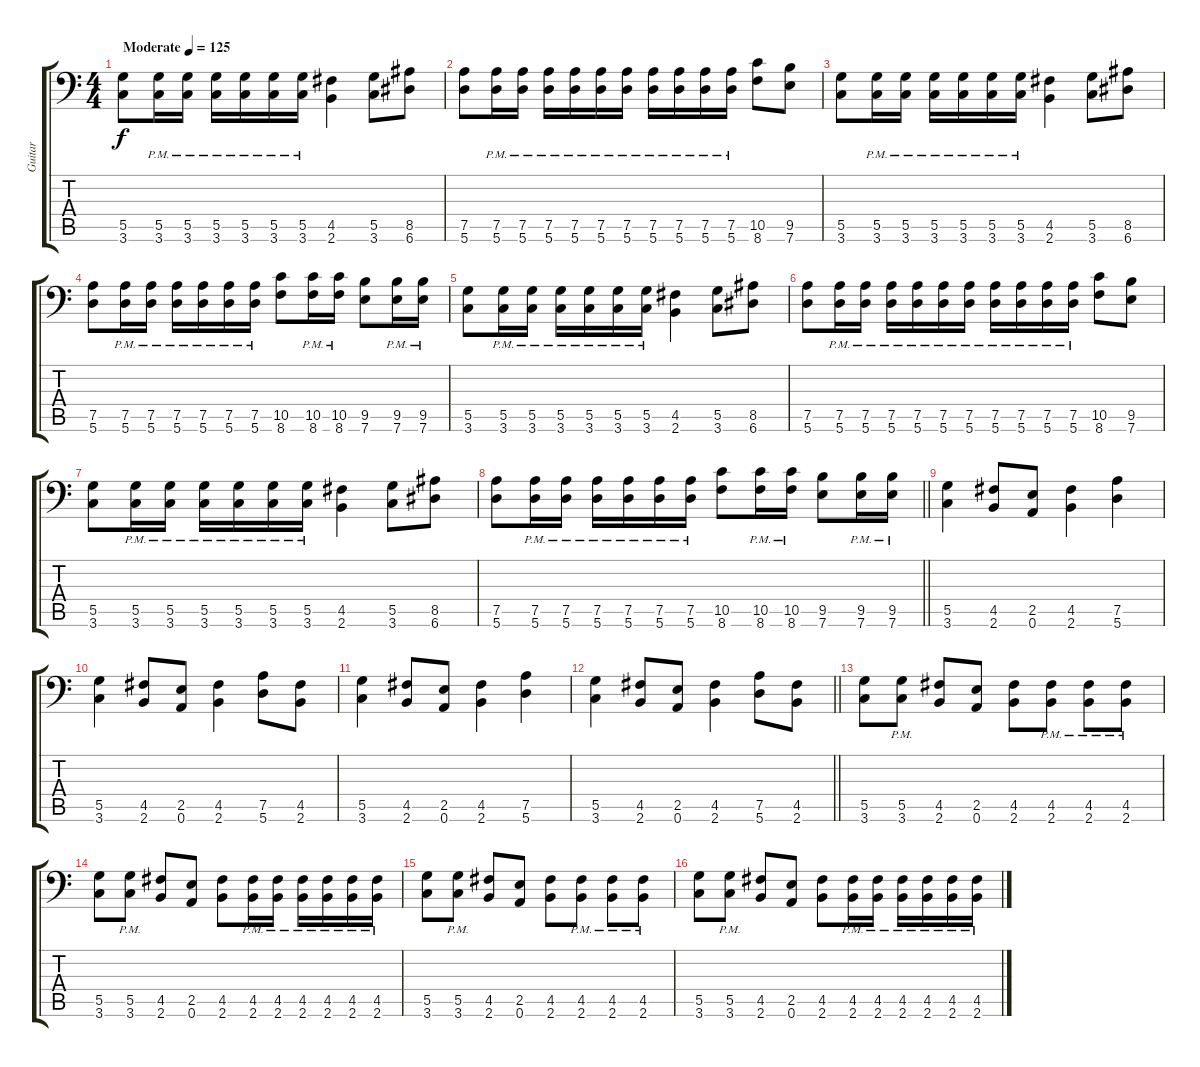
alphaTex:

\track ("Guitar" "Guitar") {instrument distortionguitar}
\staff {score tabs}
\tuning (A3 E3 C3 G2 D2 A1) {hide}
\ts (4 4)
\tempo (125 "Moderate")
\clef f4
\ks c
(5.5 3.6).8{dy f instrument distortionguitar} (5.5{pm} 3.6{pm}).16 (5.5{pm} 3.6{pm}).16 (5.5{pm} 3.6{pm}).16 (5.5{pm} 3.6{pm}).16 (5.5{pm} 3.6{pm}).16 (5.5{pm} 3.6{pm}).16 (4.5 2.6).4 (5.5 3.6).8 (8.5 6.6).8 |
(7.5 5.6).8 (7.5{pm} 5.6{pm}).16 (7.5{pm} 5.6{pm}).16 (7.5{pm} 5.6{pm}).16 (7.5{pm} 5.6{pm}).16 (7.5{pm} 5.6{pm}).16 (7.5{pm} 5.6{pm}).16 (7.5{pm} 5.6{pm}).16 (7.5{pm} 5.6{pm}).16 (7.5{pm} 5.6{pm}).16 (7.5{pm} 5.6{pm}).16 (10.5 8.6).8 (9.5 7.6).8 |
(5.5 3.6).8 (5.5{pm} 3.6{pm}).16 (5.5{pm} 3.6{pm}).16 (5.5{pm} 3.6{pm}).16 (5.5{pm} 3.6{pm}).16 (5.5{pm} 3.6{pm}).16 (5.5{pm} 3.6{pm}).16 (4.5 2.6).4 (5.5 3.6).8 (8.5 6.6).8 |
(7.5 5.6).8 (7.5{pm} 5.6{pm}).16 (7.5{pm} 5.6{pm}).16 (7.5{pm} 5.6{pm}).16 (7.5{pm} 5.6{pm}).16 (7.5{pm} 5.6{pm}).16 (7.5{pm} 5.6{pm}).16 (10.5 8.6).8 (10.5{pm} 8.6{pm}).16 (10.5{pm} 8.6{pm}).16 (9.5 7.6).8 (9.5{pm} 7.6{pm}).16 (9.5{pm} 7.6{pm}).16 |
(5.5 3.6).8 (5.5{pm} 3.6{pm}).16 (5.5{pm} 3.6{pm}).16 (5.5{pm} 3.6{pm}).16 (5.5{pm} 3.6{pm}).16 (5.5{pm} 3.6{pm}).16 (5.5{pm} 3.6{pm}).16 (4.5 2.6).4 (5.5 3.6).8 (8.5 6.6).8 |
(7.5 5.6).8 (7.5{pm} 5.6{pm}).16 (7.5{pm} 5.6{pm}).16 (7.5{pm} 5.6{pm}).16 (7.5{pm} 5.6{pm}).16 (7.5{pm} 5.6{pm}).16 (7.5{pm} 5.6{pm}).16 (7.5{pm} 5.6{pm}).16 (7.5{pm} 5.6{pm}).16 (7.5{pm} 5.6{pm}).16 (7.5{pm} 5.6{pm}).16 (10.5 8.6).8 (9.5 7.6).8 |
(5.5 3.6).8 (5.5{pm} 3.6{pm}).16 (5.5{pm} 3.6{pm}).16 (5.5{pm} 3.6{pm}).16 (5.5{pm} 3.6{pm}).16 (5.5{pm} 3.6{pm}).16 (5.5{pm} 3.6{pm}).16 (4.5 2.6).4 (5.5 3.6).8 (8.5 6.6).8 |
\barLineRight lightlight
(7.5 5.6).8 (7.5{pm} 5.6{pm}).16 (7.5{pm} 5.6{pm}).16 (7.5{pm} 5.6{pm}).16 (7.5{pm} 5.6{pm}).16 (7.5{pm} 5.6{pm}).16 (7.5{pm} 5.6{pm}).16 (10.5 8.6).8 (10.5{pm} 8.6{pm}).16 (10.5{pm} 8.6{pm}).16 (9.5 7.6).8 (9.5{pm} 7.6{pm}).16 (9.5{pm} 7.6{pm}).16 |
(5.5 3.6).4 (4.5 2.6).8 (2.5 0.6).8 (4.5 2.6).4 (7.5 5.6).4 |
(5.5 3.6).4 (4.5 2.6).8 (2.5 0.6).8 (4.5 2.6).4 (7.5 5.6).8 (4.5 2.6).8 |
(5.5 3.6).4 (4.5 2.6).8 (2.5 0.6).8 (4.5 2.6).4 (7.5 5.6).4 |
\barLineRight lightlight
(5.5 3.6).4 (4.5 2.6).8 (2.5 0.6).8 (4.5 2.6).4 (7.5 5.6).8 (4.5 2.6).8 |
(5.5 3.6).8 (5.5{pm} 3.6{pm}).8 (4.5 2.6).8 (2.5 0.6).8 (4.5 2.6).8 (4.5{pm} 2.6{pm}).8 (4.5{pm} 2.6{pm}).8 (4.5{pm} 2.6{pm}).8 |
(5.5 3.6).8 (5.5{pm} 3.6{pm}).8 (4.5 2.6).8 (2.5 0.6).8 (4.5 2.6).8 (4.5{pm} 2.6{pm}).16 (4.5{pm} 2.6{pm}).16 (4.5{pm} 2.6{pm}).16 (4.5{pm} 2.6{pm}).16 (4.5{pm} 2.6{pm}).16 (4.5{pm} 2.6{pm}).16 |
(5.5 3.6).8 (5.5{pm} 3.6{pm}).8 (4.5 2.6).8 (2.5 0.6).8 (4.5 2.6).8 (4.5{pm} 2.6{pm}).8 (4.5{pm} 2.6{pm}).8 (4.5{pm} 2.6{pm}).8 |
(5.5 3.6).8 (5.5{pm} 3.6{pm}).8 (4.5 2.6).8 (2.5 0.6).8 (4.5 2.6).8 (4.5{pm} 2.6{pm}).16 (4.5{pm} 2.6{pm}).16 (4.5{pm} 2.6{pm}).16 (4.5{pm} 2.6{pm}).16 (4.5{pm} 2.6{pm}).16 (4.5{pm} 2.6{pm}).16
